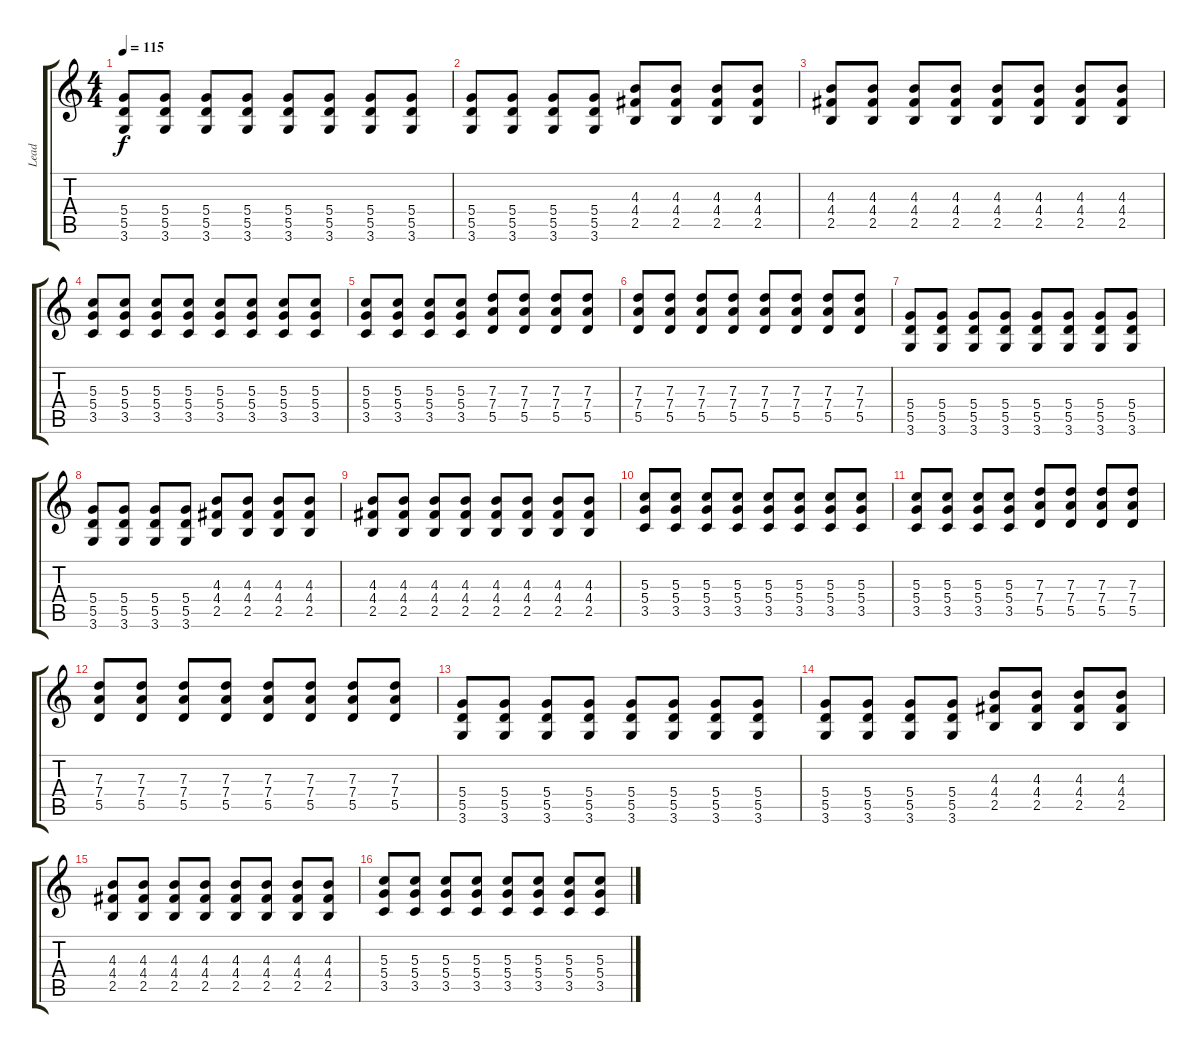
\track ("Lead" "Lead") {instrument overdrivenguitar}
\staff {score tabs}
\tuning (E4 B3 G3 D3 A2 E2) {hide}
\ts (4 4)
\tempo 115
\clef g2
\ks c
(5.4 5.5 3.6).8{dy f volume 13 instrument overdrivenguitar} (5.4 5.5 3.6).8 (5.4 5.5 3.6).8 (5.4 5.5 3.6).8 (5.4 5.5 3.6).8 (5.4 5.5 3.6).8 (5.4 5.5 3.6).8 (5.4 5.5 3.6).8 |
(5.4 5.5 3.6).8 (5.4 5.5 3.6).8 (5.4 5.5 3.6).8 (5.4 5.5 3.6).8 (4.3 4.4 2.5).8 (4.3 4.4 2.5).8 (4.3 4.4 2.5).8 (4.3 4.4 2.5).8 |
(4.3 4.4 2.5).8 (4.3 4.4 2.5).8 (4.3 4.4 2.5).8 (4.3 4.4 2.5).8 (4.3 4.4 2.5).8 (4.3 4.4 2.5).8 (4.3 4.4 2.5).8 (4.3 4.4 2.5).8 |
(5.3 5.4 3.5).8 (5.3 5.4 3.5).8 (5.3 5.4 3.5).8 (5.3 5.4 3.5).8 (5.3 5.4 3.5).8 (5.3 5.4 3.5).8 (5.3 5.4 3.5).8 (5.3 5.4 3.5).8 |
(5.3 5.4 3.5).8 (5.3 5.4 3.5).8 (5.3 5.4 3.5).8 (5.3 5.4 3.5).8 (7.3 7.4 5.5).8 (7.3 7.4 5.5).8 (7.3 7.4 5.5).8 (7.3 7.4 5.5).8 |
(7.3 7.4 5.5).8 (7.3 7.4 5.5).8 (7.3 7.4 5.5).8 (7.3 7.4 5.5).8 (7.3 7.4 5.5).8 (7.3 7.4 5.5).8 (7.3 7.4 5.5).8 (7.3 7.4 5.5).8 |
(5.4 5.5 3.6).8{volume 13 instrument overdrivenguitar} (5.4 5.5 3.6).8 (5.4 5.5 3.6).8 (5.4 5.5 3.6).8 (5.4 5.5 3.6).8 (5.4 5.5 3.6).8 (5.4 5.5 3.6).8 (5.4 5.5 3.6).8 |
(5.4 5.5 3.6).8 (5.4 5.5 3.6).8 (5.4 5.5 3.6).8 (5.4 5.5 3.6).8 (4.3 4.4 2.5).8 (4.3 4.4 2.5).8 (4.3 4.4 2.5).8 (4.3 4.4 2.5).8 |
(4.3 4.4 2.5).8 (4.3 4.4 2.5).8 (4.3 4.4 2.5).8 (4.3 4.4 2.5).8 (4.3 4.4 2.5).8 (4.3 4.4 2.5).8 (4.3 4.4 2.5).8 (4.3 4.4 2.5).8 |
(5.3 5.4 3.5).8 (5.3 5.4 3.5).8 (5.3 5.4 3.5).8 (5.3 5.4 3.5).8 (5.3 5.4 3.5).8 (5.3 5.4 3.5).8 (5.3 5.4 3.5).8 (5.3 5.4 3.5).8 |
(5.3 5.4 3.5).8 (5.3 5.4 3.5).8 (5.3 5.4 3.5).8 (5.3 5.4 3.5).8 (7.3 7.4 5.5).8 (7.3 7.4 5.5).8 (7.3 7.4 5.5).8 (7.3 7.4 5.5).8 |
(7.3 7.4 5.5).8 (7.3 7.4 5.5).8 (7.3 7.4 5.5).8 (7.3 7.4 5.5).8 (7.3 7.4 5.5).8 (7.3 7.4 5.5).8 (7.3 7.4 5.5).8 (7.3 7.4 5.5).8 |
(5.4 5.5 3.6).8{volume 13 instrument overdrivenguitar} (5.4 5.5 3.6).8 (5.4 5.5 3.6).8 (5.4 5.5 3.6).8 (5.4 5.5 3.6).8 (5.4 5.5 3.6).8 (5.4 5.5 3.6).8 (5.4 5.5 3.6).8 |
(5.4 5.5 3.6).8 (5.4 5.5 3.6).8 (5.4 5.5 3.6).8 (5.4 5.5 3.6).8 (4.3 4.4 2.5).8 (4.3 4.4 2.5).8 (4.3 4.4 2.5).8 (4.3 4.4 2.5).8 |
(4.3 4.4 2.5).8 (4.3 4.4 2.5).8 (4.3 4.4 2.5).8 (4.3 4.4 2.5).8 (4.3 4.4 2.5).8 (4.3 4.4 2.5).8 (4.3 4.4 2.5).8 (4.3 4.4 2.5).8 |
(5.3 5.4 3.5).8 (5.3 5.4 3.5).8 (5.3 5.4 3.5).8 (5.3 5.4 3.5).8 (5.3 5.4 3.5).8 (5.3 5.4 3.5).8 (5.3 5.4 3.5).8 (5.3 5.4 3.5).8
